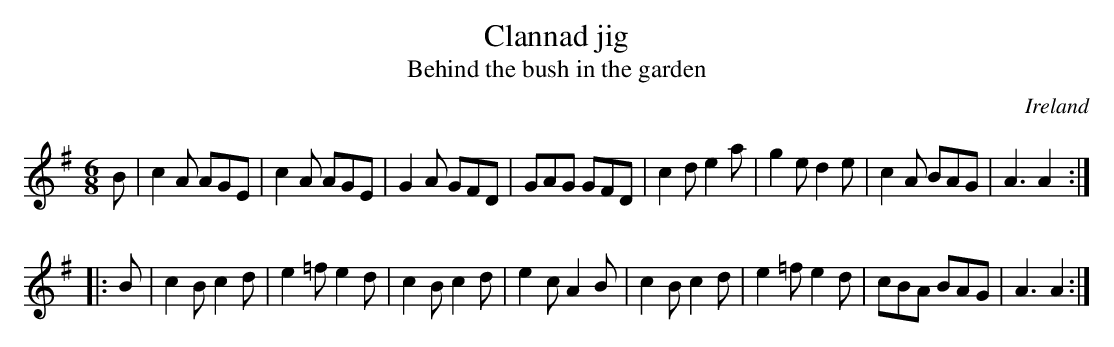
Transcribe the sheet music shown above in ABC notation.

X:1
T:Clannad jig
T:Behind the bush in the garden
O:Ireland
M:6/8
K:ADor
B|\
c2A AGE|c2A AGE|G2A GFD|GAG GFD|\
c2d e2a|g2e d2e|c2A BAG|A3 A2::
B|\
c2B c2d|e2=f e2d|c2B c2d|e2c A2B|\
c2B c2d|e2=f e2d|cBA BAG|A3 A2:|
